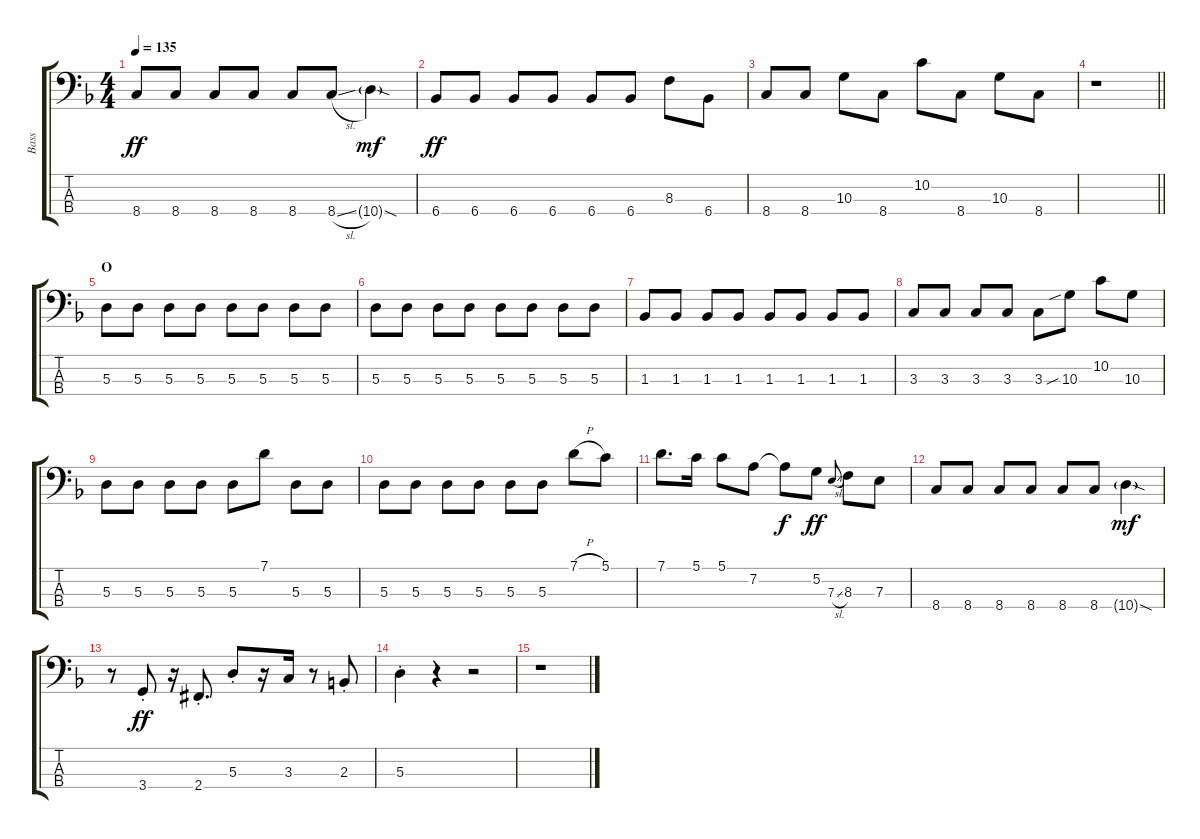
\track ("Bass" "Bass") {instrument electricbasspick}
\staff {score tabs}
\tuning (G2 D2 A1 E1) {hide}
\ts (4 4)
\tempo 135
\clef f4
\ks f
8.4.8{dy ff} 8.4.8 8.4.8 8.4.8 8.4.8 8.4{sl}.8 10.4{sod g}.4{dy mf} |
6.4.8{dy ff} 6.4.8 6.4.8 6.4.8 6.4.8 6.4.8 8.3.8 6.4.8 |
8.4.8 8.4.8 10.3.8 8.4.8 10.2.8 8.4.8 10.3.8 8.4.8 |
\barLineRight lightlight
r.1 |
\section ("" "O")
5.3.8 5.3.8 5.3.8 5.3.8 5.3.8 5.3.8 5.3.8 5.3.8 |
5.3.8 5.3.8 5.3.8 5.3.8 5.3.8 5.3.8 5.3.8 5.3.8 |
1.3.8 1.3.8 1.3.8 1.3.8 1.3.8 1.3.8 1.3.8 1.3.8 |
3.3.8 3.3.8 3.3.8 3.3.8 3.3.8 10.3{sib}.8 10.2.8 10.3.8 |
5.3.8 5.3.8 5.3.8 5.3.8 5.3.8 7.1.8 5.3.8 5.3.8 |
5.3.8 5.3.8 5.3.8 5.3.8 5.3.8 5.3.8 7.1{h}.8 5.1.8 |
7.1.8{d} 5.1.16 5.1.8 7.2.8 7.2{t}.8{dy f} 5.2.8{dy ff} 7.3{sl}.8{gr onbeat} 8.3.8 7.3.8 |
8.4.8 8.4.8 8.4.8 8.4.8 8.4.8 8.4.8 10.4{sod g}.4{dy mf} |
r.8 3.4{st}.8{dy ff} r.16 2.4{st acc #}.8{d} 5.3{st}.8 r.16 3.3.16 r.8 2.3{st}.8 |
5.3{st}.4 r.4 r.2 |
r.1
